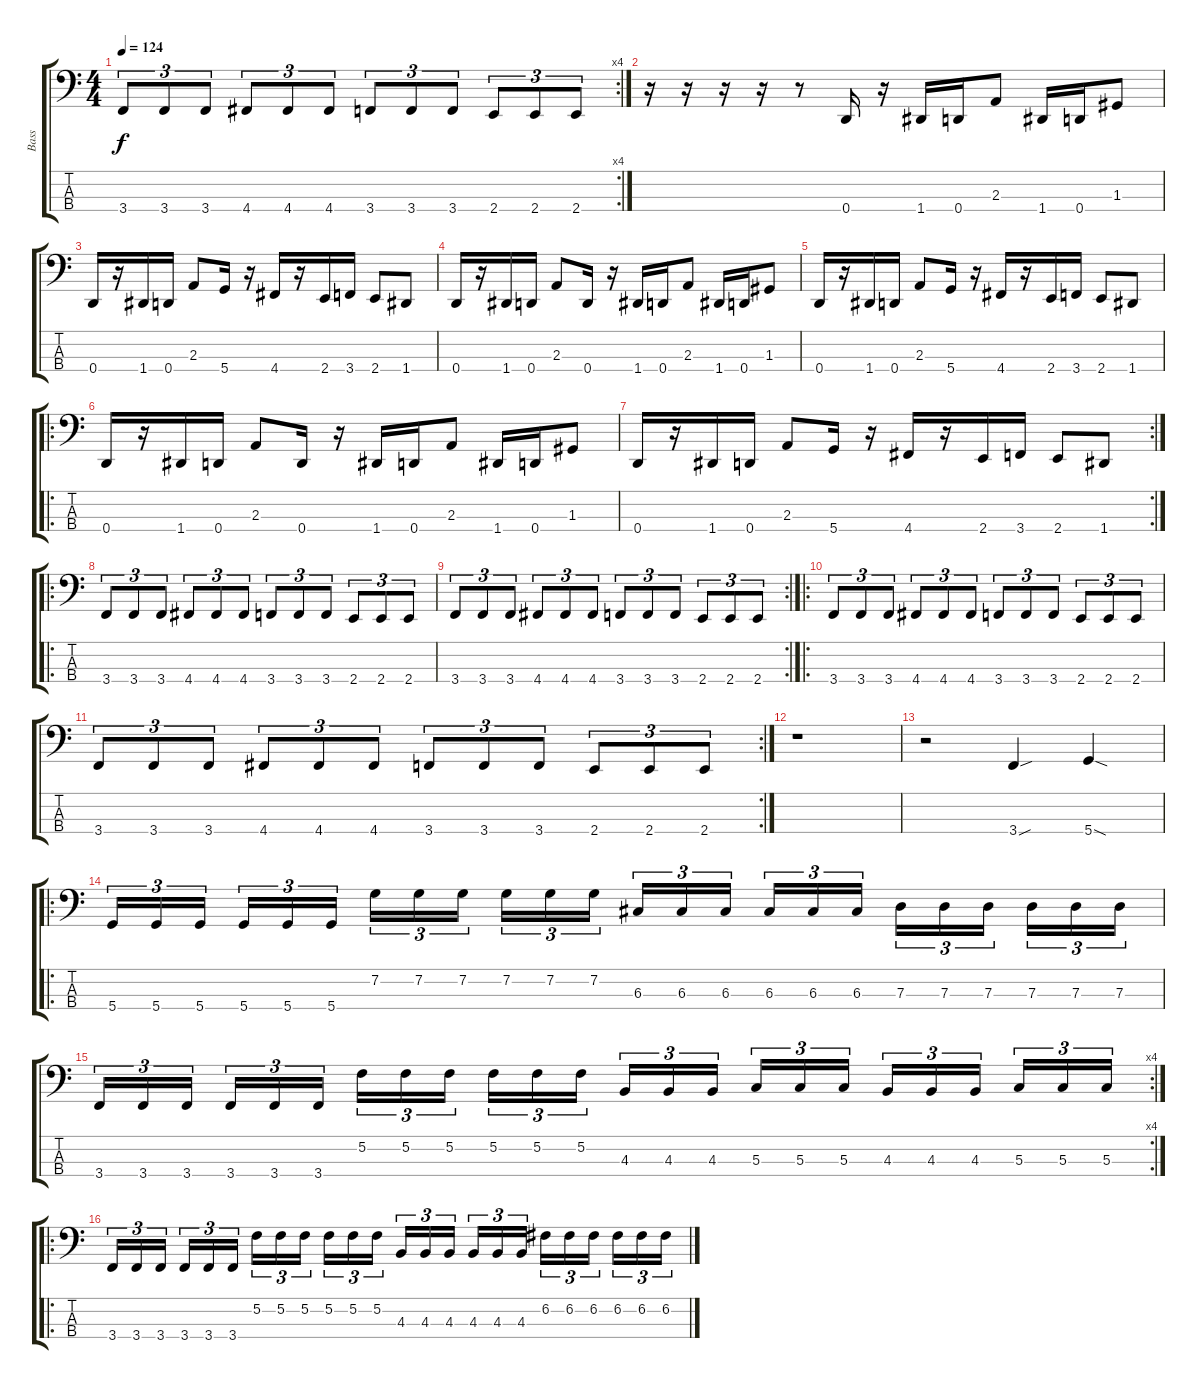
\track ("Bass" "Bass") {instrument electricbassfinger}
\staff {score tabs}
\tuning (F2 C2 G1 D1) {hide}
\rc 4
\ts (4 4)
\tempo 124
\clef f4
\ks c
3.4.8{tu (3 2) dy f} 3.4.8{tu (3 2)} 3.4.8{tu (3 2)} 4.4.8{tu (3 2)} 4.4.8{tu (3 2)} 4.4.8{tu (3 2)} 3.4.8{tu (3 2)} 3.4.8{tu (3 2)} 3.4.8{tu (3 2)} 2.4.8{tu (3 2)} 2.4.8{tu (3 2)} 2.4.8{tu (3 2)} |
r.16 r.16 r.16 r.16 r.8 0.4.16 r.16 1.4.16 0.4.16 2.3.8 1.4.16 0.4.16 1.3.8 |
0.4.16 r.16 1.4.16 0.4.16 2.3.8 5.4.16 r.16 4.4.16 r.16 2.4.16 3.4.16 2.4.8 1.4.8 |
0.4.16 r.16 1.4.16 0.4.16 2.3.8 0.4.16 r.16 1.4.16 0.4.16 2.3.8 1.4.16 0.4.16 1.3.8 |
0.4.16 r.16 1.4.16 0.4.16 2.3.8 5.4.16 r.16 4.4.16 r.16 2.4.16 3.4.16 2.4.8 1.4.8 |
\ro
0.4.16 r.16 1.4.16 0.4.16 2.3.8 0.4.16 r.16 1.4.16 0.4.16 2.3.8 1.4.16 0.4.16 1.3.8 |
\rc 2
0.4.16 r.16 1.4.16 0.4.16 2.3.8 5.4.16 r.16 4.4.16 r.16 2.4.16 3.4.16 2.4.8 1.4.8 |
\ro
3.4.8{tu (3 2)} 3.4.8{tu (3 2)} 3.4.8{tu (3 2)} 4.4.8{tu (3 2)} 4.4.8{tu (3 2)} 4.4.8{tu (3 2)} 3.4.8{tu (3 2)} 3.4.8{tu (3 2)} 3.4.8{tu (3 2)} 2.4.8{tu (3 2)} 2.4.8{tu (3 2)} 2.4.8{tu (3 2)} |
\rc 2
3.4.8{tu (3 2)} 3.4.8{tu (3 2)} 3.4.8{tu (3 2)} 4.4.8{tu (3 2)} 4.4.8{tu (3 2)} 4.4.8{tu (3 2)} 3.4.8{tu (3 2)} 3.4.8{tu (3 2)} 3.4.8{tu (3 2)} 2.4.8{tu (3 2)} 2.4.8{tu (3 2)} 2.4.8{tu (3 2)} |
\ro
3.4.8{tu (3 2)} 3.4.8{tu (3 2)} 3.4.8{tu (3 2)} 4.4.8{tu (3 2)} 4.4.8{tu (3 2)} 4.4.8{tu (3 2)} 3.4.8{tu (3 2)} 3.4.8{tu (3 2)} 3.4.8{tu (3 2)} 2.4.8{tu (3 2)} 2.4.8{tu (3 2)} 2.4.8{tu (3 2)} |
\rc 2
3.4.8{tu (3 2)} 3.4.8{tu (3 2)} 3.4.8{tu (3 2)} 4.4.8{tu (3 2)} 4.4.8{tu (3 2)} 4.4.8{tu (3 2)} 3.4.8{tu (3 2)} 3.4.8{tu (3 2)} 3.4.8{tu (3 2)} 2.4.8{tu (3 2)} 2.4.8{tu (3 2)} 2.4.8{tu (3 2)} |
r.1 |
r.2 3.4{sou}.4 5.4{sod}.4 |
\ro
5.4.16{tu (3 2)} 5.4.16{tu (3 2)} 5.4.16{tu (3 2)} 5.4.16{tu (3 2)} 5.4.16{tu (3 2)} 5.4.16{tu (3 2)} 7.2.16{tu (3 2)} 7.2.16{tu (3 2)} 7.2.16{tu (3 2)} 7.2.16{tu (3 2)} 7.2.16{tu (3 2)} 7.2.16{tu (3 2)} 6.3.16{tu (3 2)} 6.3.16{tu (3 2)} 6.3.16{tu (3 2)} 6.3.16{tu (3 2)} 6.3.16{tu (3 2)} 6.3.16{tu (3 2)} 7.3.16{tu (3 2)} 7.3.16{tu (3 2)} 7.3.16{tu (3 2)} 7.3.16{tu (3 2)} 7.3.16{tu (3 2)} 7.3.16{tu (3 2)} |
\rc 4
3.4.16{tu (3 2)} 3.4.16{tu (3 2)} 3.4.16{tu (3 2)} 3.4.16{tu (3 2)} 3.4.16{tu (3 2)} 3.4.16{tu (3 2)} 5.2.16{tu (3 2)} 5.2.16{tu (3 2)} 5.2.16{tu (3 2)} 5.2.16{tu (3 2)} 5.2.16{tu (3 2)} 5.2.16{tu (3 2)} 4.3.16{tu (3 2)} 4.3.16{tu (3 2)} 4.3.16{tu (3 2)} 5.3.16{tu (3 2)} 5.3.16{tu (3 2)} 5.3.16{tu (3 2)} 4.3.16{tu (3 2)} 4.3.16{tu (3 2)} 4.3.16{tu (3 2)} 5.3.16{tu (3 2)} 5.3.16{tu (3 2)} 5.3.16{tu (3 2)} |
\ro
3.4.16{tu (3 2)} 3.4.16{tu (3 2)} 3.4.16{tu (3 2)} 3.4.16{tu (3 2)} 3.4.16{tu (3 2)} 3.4.16{tu (3 2)} 5.2.16{tu (3 2)} 5.2.16{tu (3 2)} 5.2.16{tu (3 2)} 5.2.16{tu (3 2)} 5.2.16{tu (3 2)} 5.2.16{tu (3 2)} 4.3.16{tu (3 2)} 4.3.16{tu (3 2)} 4.3.16{tu (3 2)} 4.3.16{tu (3 2)} 4.3.16{tu (3 2)} 4.3.16{tu (3 2)} 6.2.16{tu (3 2)} 6.2.16{tu (3 2)} 6.2.16{tu (3 2)} 6.2.16{tu (3 2)} 6.2.16{tu (3 2)} 6.2.16{tu (3 2)}
